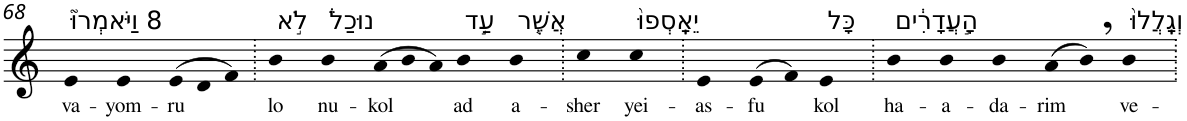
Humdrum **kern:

**kern	**text
*part1	*part1
*staff1	*staff1
*I"Piano	*
*I'Pno	*
!!LO:PB:g=z
*clefG2	*
*k[]	*
=68	=68
!LO:TX:a:t=8 וַיֹּאמְרוּ֮	!
!	!LO:LY:b
4e	va-
!	!LO:LY:b
4e	-yom-
*Xtuplet	*
!	!LO:LY:b
(>12e	-ru
12d	.
12f)	.
=69.	=69.
!LO:TX:a:t=לֹ֣א	!
!	!LO:LY:b
4b	lo
!LO:TX:a:t=נוּכַל֒	!
!	!LO:LY:b
4b	nu-
!	!LO:LY:b
(>12a	-kol
12b	.
12a)	.
!LO:TX:a:t=עַ֣ד	!
!	!LO:LY:b
4b	ad
!LO:TX:a:t=אֲשֶׁ֤ר	!
!	!LO:LY:b
4b	a-
=70.	=70.
!	!LO:LY:b
4cc	-sher
!LO:TX:a:t=יֵאָֽסְפוּ֙	!
!	!LO:LY:b
4cc	yei-
=71.	=71.
!	!LO:LY:b
4e	-as-
!	!LO:LY:b
(>8e	-fu
8f)	.
!LO:TX:a:t=כָּל	!
!	!LO:LY:b
4e	kol
=72.	=72.
!LO:TX:a:t=הָ֣עֲדָרִ֔ים	!
!	!LO:LY:b
4b	ha-
!	!LO:LY:b
4b	-a-
!	!LO:LY:b
4b	-da-
!	!LO:LY:b
(>8a	-rim
8b,)	.
!LO:TX:a:t=וְגָֽלֲלוּ֙	!
!	!LO:LY:b
4b	ve-
=.	=.
*-	*-
